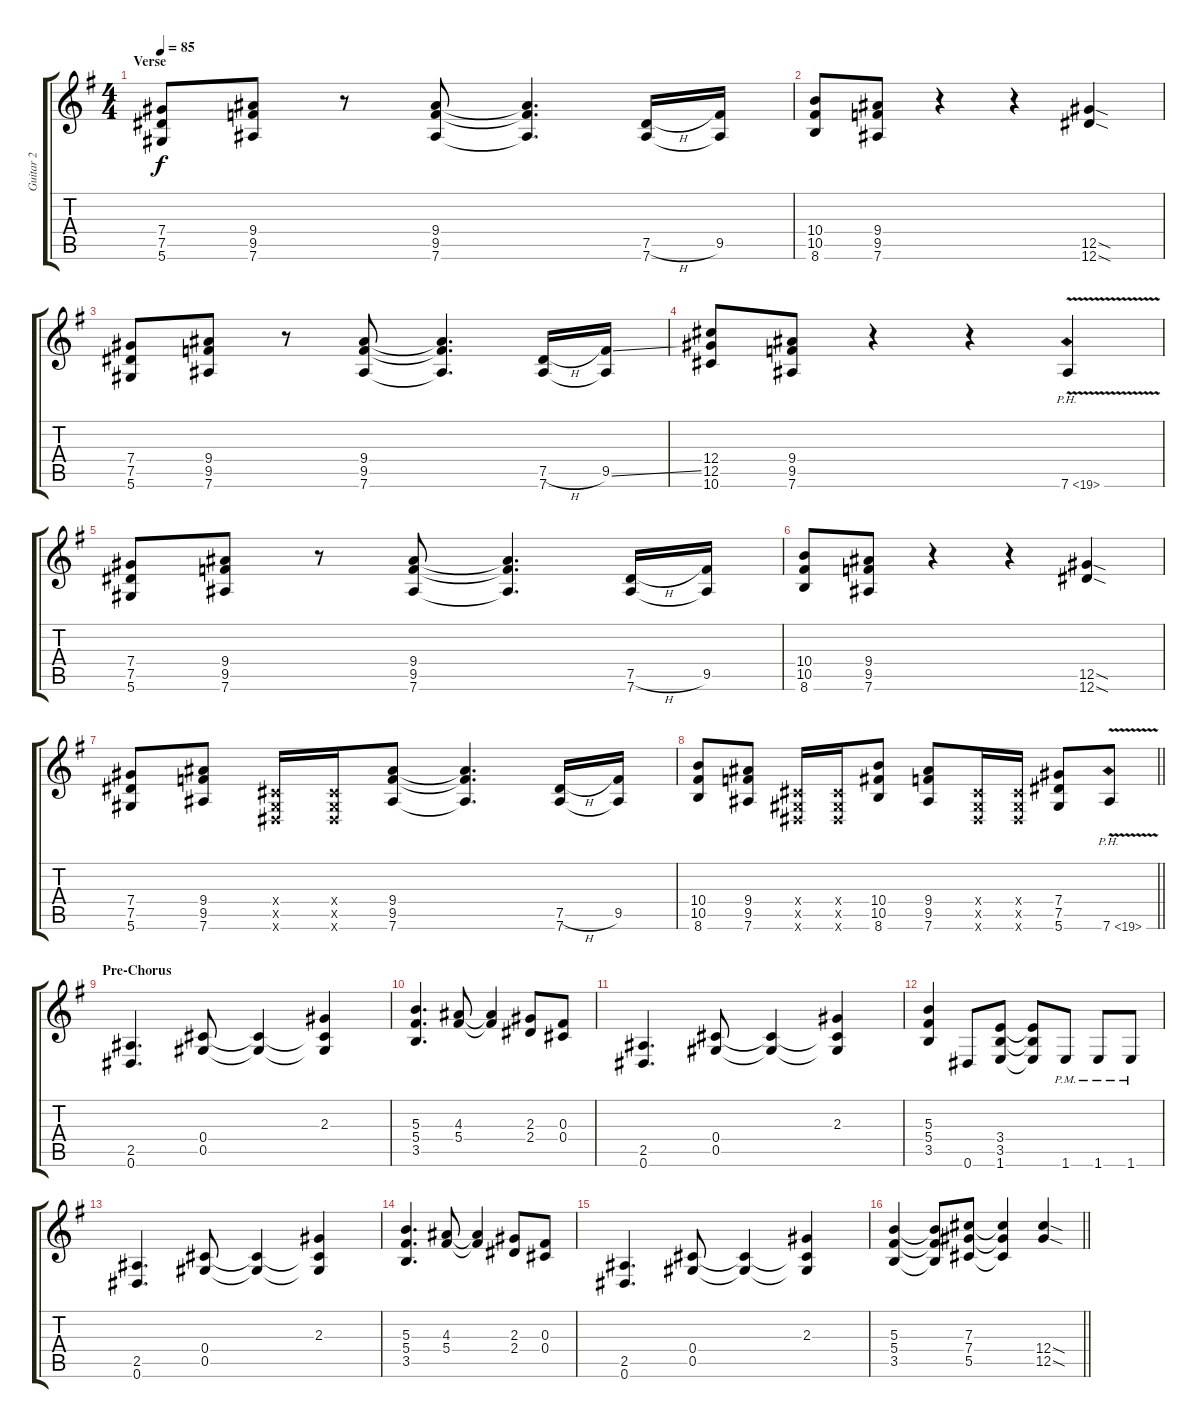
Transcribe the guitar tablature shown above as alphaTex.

\track ("Guitar 2" "Guitar 2") {instrument overdrivenguitar}
\staff {score tabs}
\tuning (Eb4 Bb3 Gb3 Db3 Ab2 Eb2) {hide}
\ts (4 4)
\section ("" "Verse")
\tempo 85
\clef g2
\ks g
(7.4 7.5 5.6).8{dy f} (9.4 9.5 7.6).8 r.8 (9.4 9.5 7.6).8 (9.4{t} 9.5{t} 7.6{t}).4{d} (7.5{h} 7.6).16 (9.5 7.6{t}).16 |
(10.4 10.5 8.6).8 (9.4 9.5 7.6).8 r.4 r.4 (12.5{sod} 12.6{sod}).4 |
(7.4 7.5 5.6).8 (9.4 9.5 7.6).8 r.8 (9.4 9.5 7.6).8 (9.4{t} 9.5{t} 7.6{t}).4{d} (7.5{h} 7.6).16 (9.5{ss} 7.6{t}).16 |
(12.4 12.5 10.6).8 (9.4 9.5 7.6).8 r.4 r.4 7.6{ph 12 v}.4 |
(7.4 7.5 5.6).8 (9.4 9.5 7.6).8 r.8 (9.4 9.5 7.6).8 (9.4{t} 9.5{t} 7.6{t}).4{d} (7.5{h} 7.6).16 (9.5 7.6{t}).16 |
(10.4 10.5 8.6).8 (9.4 9.5 7.6).8 r.4 r.4 (12.5{sod} 12.6{sod}).4 |
(7.4 7.5 5.6).8 (9.4 9.5 7.6).8 (0.4{x} 0.5{x} 0.6{x}).16 (0.4{x} 0.5{x} 0.6{x}).16 (9.4 9.5 7.6).8 (9.4{t} 9.5{t} 7.6{t}).4{d} (7.5{h} 7.6).16 (9.5 7.6{t}).16 |
\barLineRight lightlight
(10.4 10.5 8.6).8 (9.4 9.5 7.6).8 (0.4{x} 0.5{x} 0.6{x}).16 (0.4{x} 0.5{x} 0.6{x}).16 (10.4 10.5 8.6).8 (9.4 9.5 7.6).8 (0.4{x} 0.5{x} 0.6{x}).16 (0.4{x} 0.5{x} 0.6{x}).16 (7.4 7.5 5.6).8 7.6{ph 12 v}.8 |
\section ("" "Pre-Chorus")
(2.5 0.6).4{d} (0.4 0.5).8 (0.4{t} 0.5{t}).4 (2.3 0.4{t} 0.5{t}).4 |
(5.3 5.4 3.5).4{d} (4.3 5.4).8 (4.3{t} 5.4{t}).4 (2.3 2.4).8 (0.3 0.4).8 |
(2.5 0.6).4{d} (0.4 0.5).8 (0.4{t} 0.5{t}).4 (2.3 0.4{t} 0.5{t}).4 |
(5.3 5.4 3.5).4 0.6.8 (3.4 3.5 1.6).8 (3.4{t} 3.5{t} 1.6{t}).8 1.6{pm}.8 1.6{pm}.8 1.6{pm}.8 |
(2.5 0.6).4{d} (0.4 0.5).8 (0.4{t} 0.5{t}).4 (2.3 0.4{t} 0.5{t}).4 |
(5.3 5.4 3.5).4{d} (4.3 5.4).8 (4.3{t} 5.4{t}).4 (2.3 2.4).8 (0.3 0.4).8 |
(2.5 0.6).4{d} (0.4 0.5).8 (0.4{t} 0.5{t}).4 (2.3 0.4{t} 0.5{t}).4 |
\barLineRight lightlight
(5.3 5.4 3.5).4 (5.3{t} 5.4{t} 3.5{t}).8 (7.3 7.4 5.5).8 (7.3{t} 7.4{t} 5.5{t}).4 (12.4{sod} 12.5{sod}).4
